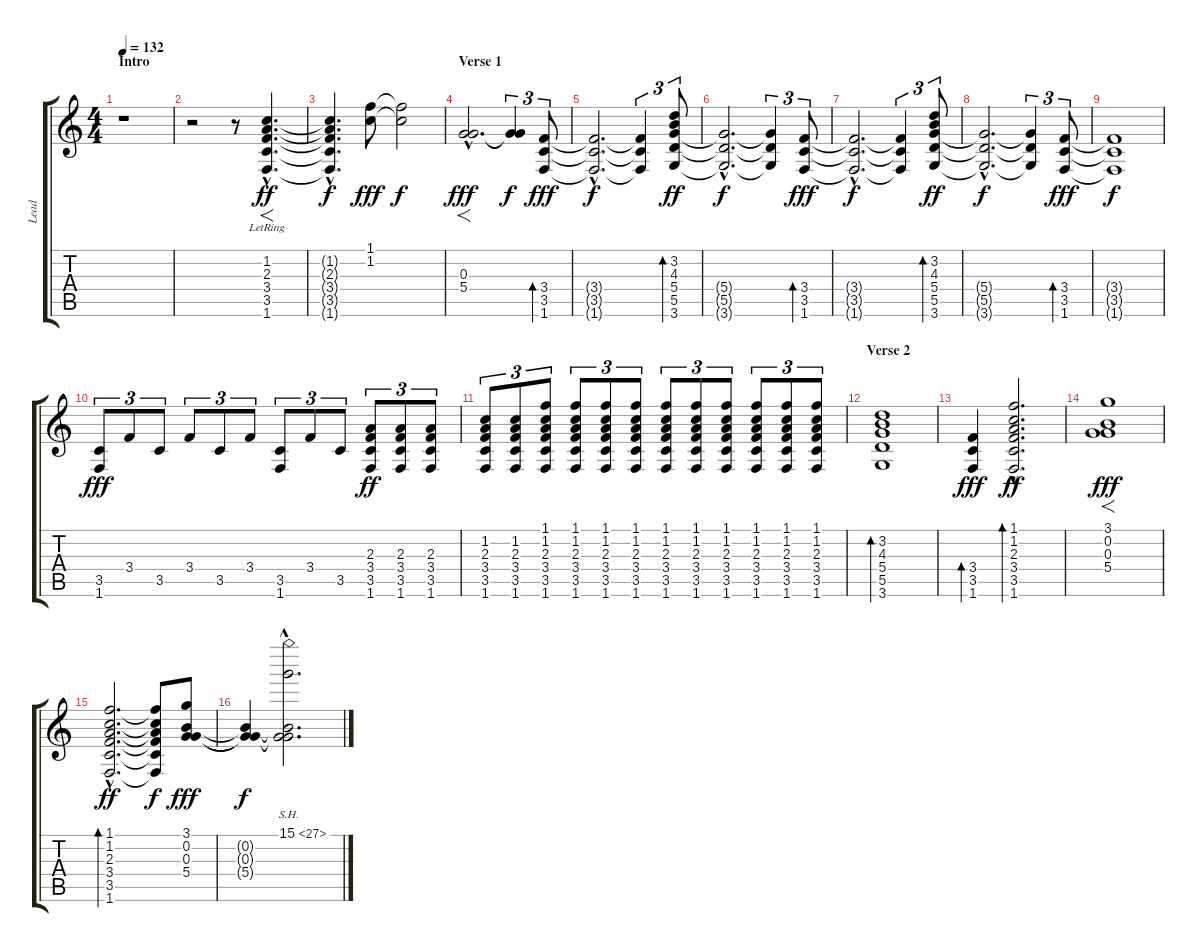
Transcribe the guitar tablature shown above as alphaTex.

\track ("Lead" "Lead") {instrument overdrivenguitar}
\staff {score tabs}
\tuning (E4 B3 G3 D3 A2 E2) {hide}
\ts (4 4)
\section ("" "Intro")
\tempo 132
\clef g2
\ks c
r.1{dy ff instrument overdrivenguitar} |
r.2 r.8 (1.2{hac lr} 2.3{hac lr} 3.4{hac lr} 3.5{hac lr} 1.6{hac lr}).4{f d volume 13} |
(1.2{hac t} 2.3{hac t} 3.4{hac t} 3.5{hac t} 1.6{hac t}).4{d dy f} (1.1 1.2).8{dy fff} (1.1{t} 1.2{t}).2{dy f} |
\section ("" "Verse 1")
(0.3{hac} 5.4{hac}).2{f d dy fff} (0.3{t} 5.4{t}).4{tu (3 2) dy f} (3.4 3.5 1.6).8{tu (3 2) bd 60 dy fff} |
(3.4{hac t} 3.5{hac t} 1.6{hac t}).2{d dy f} (3.4{t} 3.5{t} 1.6{t}).4{tu (3 2)} (3.2 4.3 5.4 5.5 3.6).8{tu (3 2) bd 60 dy ff} |
(5.4{hac t} 5.5{hac t} 3.6{hac t}).2{d dy f} (5.4{t} 5.5{t} 3.6{t}).4{tu (3 2)} (3.4 3.5 1.6).8{tu (3 2) bd 60 dy fff} |
(3.4{hac t} 3.5{hac t} 1.6{hac t}).2{d dy f} (3.4{t} 3.5{t} 1.6{t}).4{tu (3 2)} (3.2 4.3 5.4 5.5 3.6).8{tu (3 2) bd 60 dy ff} |
(5.4{hac t} 5.5{hac t} 3.6{hac t}).2{d dy f} (5.4{t} 5.5{t} 3.6{t}).4{tu (3 2)} (3.4 3.5 1.6).8{tu (3 2) bd 60 dy fff} |
(3.4{t} 3.5{t} 1.6{t}).1{dy f} |
(3.5 1.6).8{tu (3 2) dy fff volume 10} 3.4.8{tu (3 2)} 3.5.8{tu (3 2)} 3.4.8{tu (3 2)} 3.5.8{tu (3 2)} 3.4.8{tu (3 2)} (3.5 1.6).8{tu (3 2)} 3.4.8{tu (3 2)} 3.5.8{tu (3 2)} (2.3 3.4 3.5 1.6).8{tu (3 2) dy ff} (2.3 3.4 3.5 1.6).8{tu (3 2)} (2.3 3.4 3.5 1.6).8{tu (3 2)} |
(1.2 2.3 3.4 3.5 1.6).8{tu (3 2)} (1.2 2.3 3.4 3.5 1.6).8{tu (3 2)} (1.1 1.2 2.3 3.4 3.5 1.6).8{tu (3 2)} (1.1 1.2 2.3 3.4 3.5 1.6).8{tu (3 2)} (1.1 1.2 2.3 3.4 3.5 1.6).8{tu (3 2)} (1.1 1.2 2.3 3.4 3.5 1.6).8{tu (3 2)} (1.1 1.2 2.3 3.4 3.5 1.6).8{tu (3 2)} (1.1 1.2 2.3 3.4 3.5 1.6).8{tu (3 2)} (1.1 1.2 2.3 3.4 3.5 1.6).8{tu (3 2)} (1.1 1.2 2.3 3.4 3.5 1.6).8{tu (3 2)} (1.1 1.2 2.3 3.4 3.5 1.6).8{tu (3 2)} (1.1 1.2 2.3 3.4 3.5 1.6).8{tu (3 2)} |
\section ("" "Verse 2")
(3.2 4.3 5.4 5.5 3.6).1{bd 60 volume 12} |
(3.4 3.5 1.6).4{bd 60 dy fff} (1.1{hac} 1.2{hac} 2.3{hac} 3.4{hac} 3.5{hac} 1.6{hac}).2{d bd 60 dy ff} |
(3.1 0.2 0.3 5.4).1{f dy fff} |
(1.1{hac} 1.2{hac} 2.3{hac} 3.4{hac} 3.5{hac} 1.6{hac}).2{d bd 60 dy ff} (1.1{t} 1.2{t} 2.3{t} 3.4{t} 3.5{t} 1.6{t}).8{dy f} (3.1 0.2 0.3 5.4).8{dy fff} |
(0.2{t} 0.3{t} 5.4{t}).4{dy f} (15.1{sh 12 hac} 0.2{hac t} 0.3{hac t} 5.4{hac t}).2{d}
